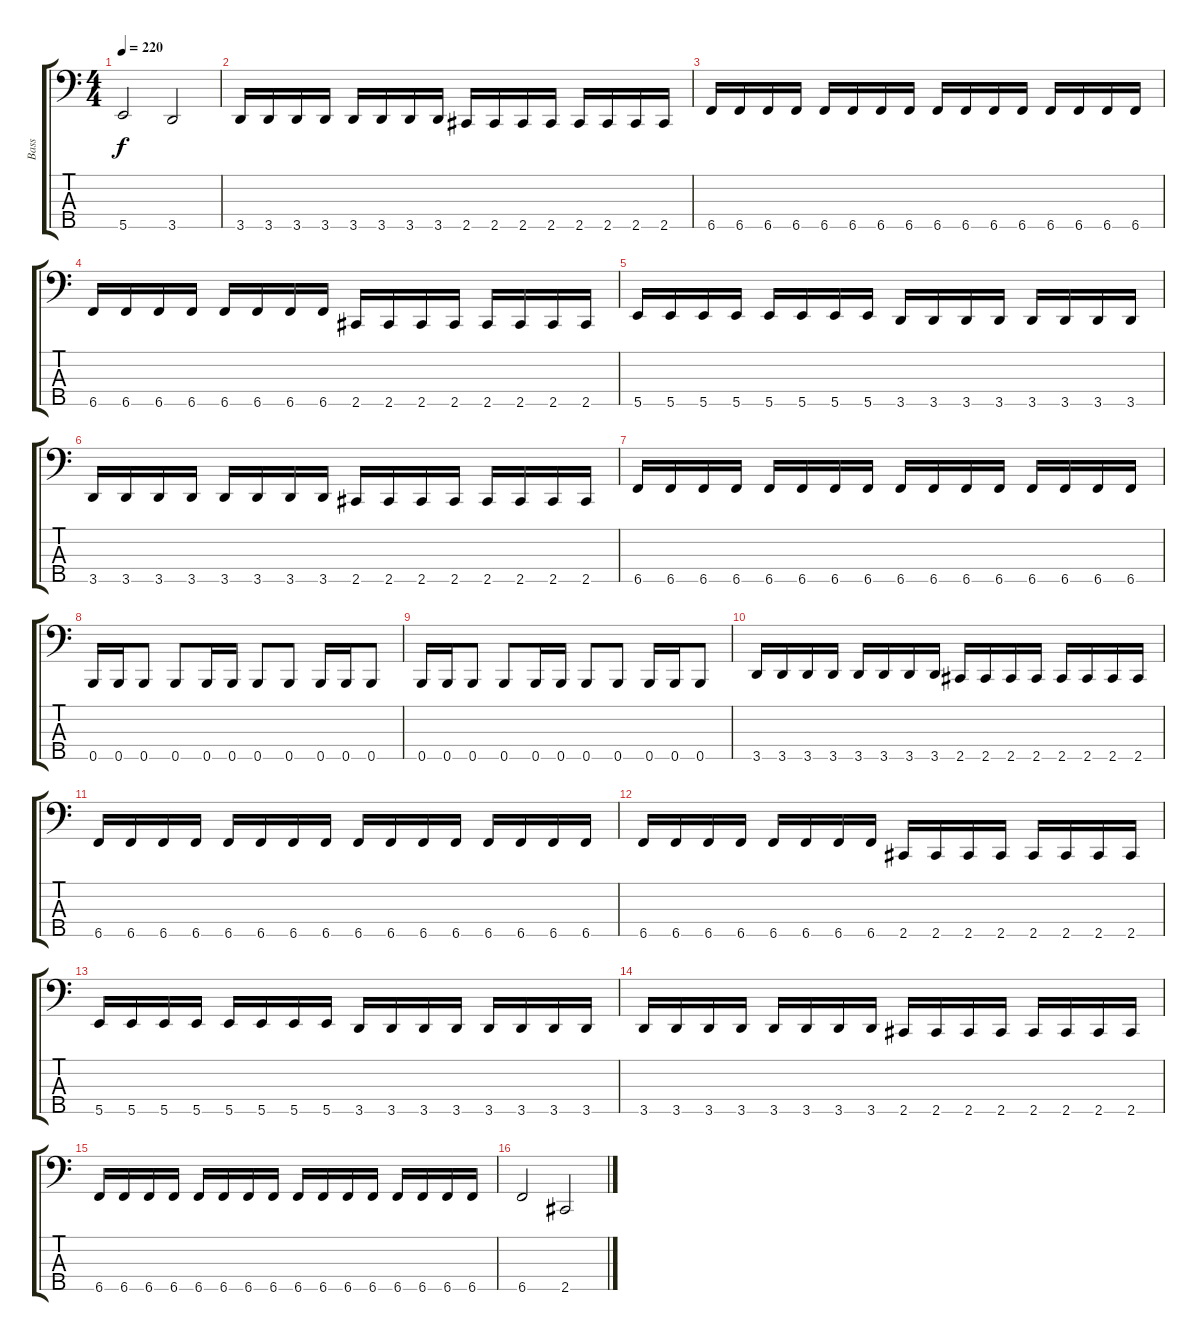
\track ("Bass " "Bass ") {instrument electricbasspick}
\staff {score tabs}
\tuning (G2 D2 A1 E1 B0) {hide}
\ts (4 4)
\tempo 220
\clef f4
\ks c
5.5.2{dy f} 3.5.2 |
3.5.16 3.5.16 3.5.16 3.5.16 3.5.16 3.5.16 3.5.16 3.5.16 2.5.16 2.5.16 2.5.16 2.5.16 2.5.16 2.5.16 2.5.16 2.5.16 |
6.5.16 6.5.16 6.5.16 6.5.16 6.5.16 6.5.16 6.5.16 6.5.16 6.5.16 6.5.16 6.5.16 6.5.16 6.5.16 6.5.16 6.5.16 6.5.16 |
6.5.16 6.5.16 6.5.16 6.5.16 6.5.16 6.5.16 6.5.16 6.5.16 2.5.16 2.5.16 2.5.16 2.5.16 2.5.16 2.5.16 2.5.16 2.5.16 |
5.5.16 5.5.16 5.5.16 5.5.16 5.5.16 5.5.16 5.5.16 5.5.16 3.5.16 3.5.16 3.5.16 3.5.16 3.5.16 3.5.16 3.5.16 3.5.16 |
3.5.16 3.5.16 3.5.16 3.5.16 3.5.16 3.5.16 3.5.16 3.5.16 2.5.16 2.5.16 2.5.16 2.5.16 2.5.16 2.5.16 2.5.16 2.5.16 |
6.5.16 6.5.16 6.5.16 6.5.16 6.5.16 6.5.16 6.5.16 6.5.16 6.5.16 6.5.16 6.5.16 6.5.16 6.5.16 6.5.16 6.5.16 6.5.16 |
0.5.16 0.5.16 0.5.8 0.5.8 0.5.16 0.5.16 0.5.8 0.5.8 0.5.16 0.5.16 0.5.8 |
0.5.16 0.5.16 0.5.8 0.5.8 0.5.16 0.5.16 0.5.8 0.5.8 0.5.16 0.5.16 0.5.8 |
3.5.16 3.5.16 3.5.16 3.5.16 3.5.16 3.5.16 3.5.16 3.5.16 2.5.16 2.5.16 2.5.16 2.5.16 2.5.16 2.5.16 2.5.16 2.5.16 |
6.5.16 6.5.16 6.5.16 6.5.16 6.5.16 6.5.16 6.5.16 6.5.16 6.5.16 6.5.16 6.5.16 6.5.16 6.5.16 6.5.16 6.5.16 6.5.16 |
6.5.16 6.5.16 6.5.16 6.5.16 6.5.16 6.5.16 6.5.16 6.5.16 2.5.16 2.5.16 2.5.16 2.5.16 2.5.16 2.5.16 2.5.16 2.5.16 |
5.5.16 5.5.16 5.5.16 5.5.16 5.5.16 5.5.16 5.5.16 5.5.16 3.5.16 3.5.16 3.5.16 3.5.16 3.5.16 3.5.16 3.5.16 3.5.16 |
3.5.16 3.5.16 3.5.16 3.5.16 3.5.16 3.5.16 3.5.16 3.5.16 2.5.16 2.5.16 2.5.16 2.5.16 2.5.16 2.5.16 2.5.16 2.5.16 |
6.5.16 6.5.16 6.5.16 6.5.16 6.5.16 6.5.16 6.5.16 6.5.16 6.5.16 6.5.16 6.5.16 6.5.16 6.5.16 6.5.16 6.5.16 6.5.16 |
6.5.2 2.5.2
